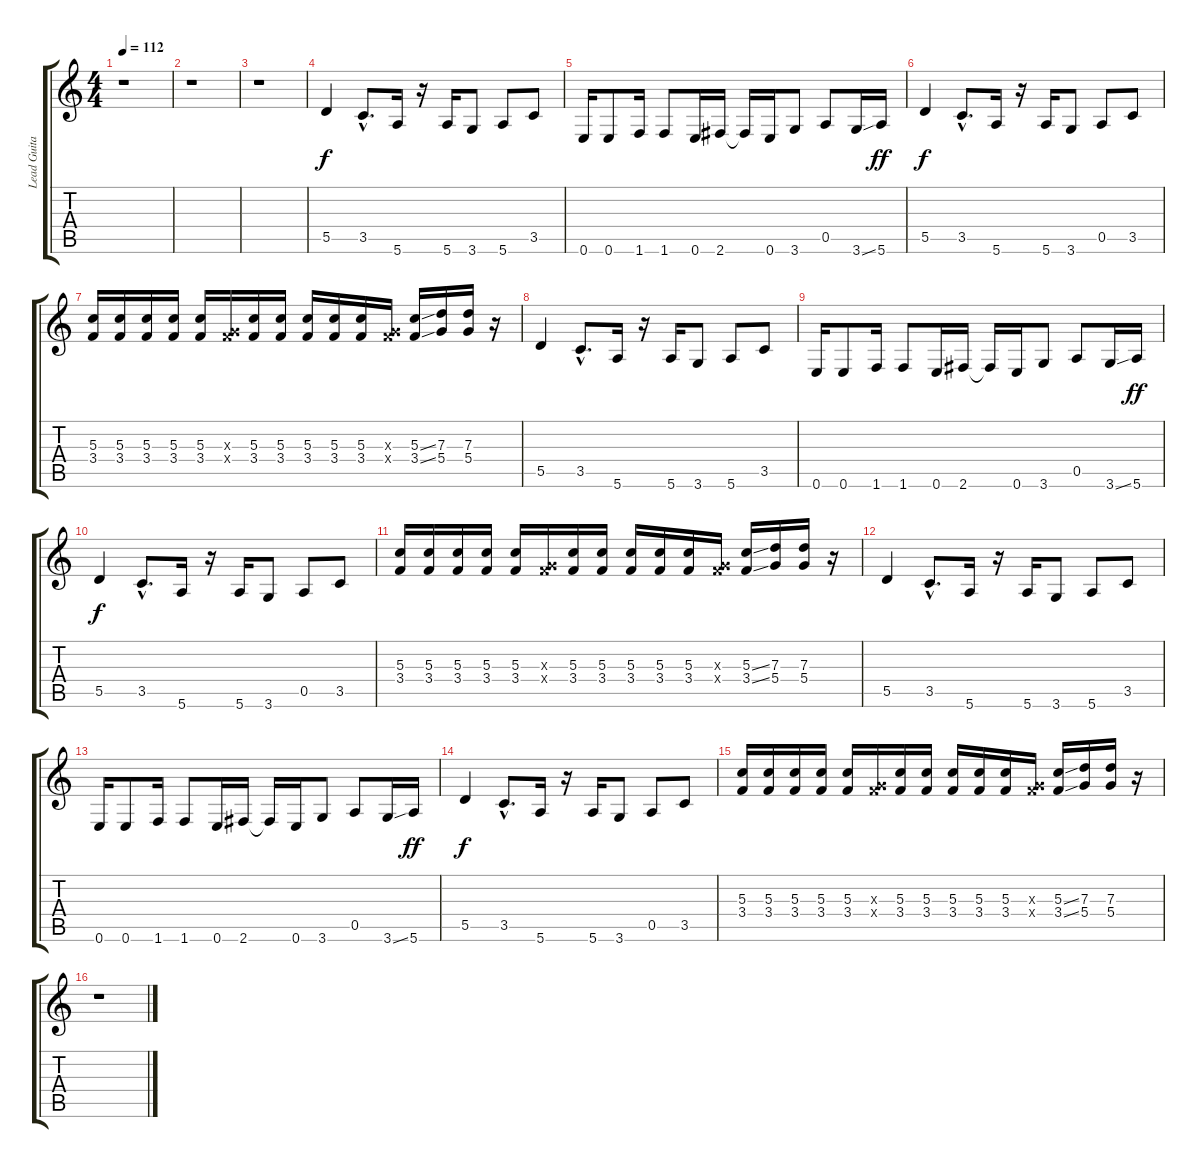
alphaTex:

\track ("Lead Guitar" "Lead Guita") {instrument overdrivenguitar}
\staff {score tabs}
\tuning (E4 B3 G3 D3 A2 E2) {hide}
\ts (4 4)
\tempo 112
\clef g2
\ks c
r.1{dy f} |
r.1 |
r.1 |
5.5.4 3.5{hac}.8{d} 5.6.16 r.16 5.6.16 3.6.8 5.6.8 3.5.8 |
0.6.16 0.6.8 1.6.16 1.6.8 0.6.16 2.6.16 2.6{t}.16 0.6.16 3.6.8 0.5.8 3.6{ss}.16 5.6.16{dy ff} |
5.5.4{dy f} 3.5{hac}.8{d} 5.6.16 r.16 5.6.16 3.6.8 0.5.8 3.5.8 |
(5.3 3.4).16 (5.3 3.4).16 (5.3 3.4).16 (5.3 3.4).16 (5.3 3.4).16 (0.3{x} 3.4{x}).16 (5.3 3.4).16 (5.3 3.4).16 (5.3 3.4).16 (5.3 3.4).16 (5.3 3.4).16 (0.3{x} 3.4{x}).16 (5.3{ss} 3.4{ss}).16 (7.3 5.4).16 (7.3 5.4).16 r.16 |
5.5.4 3.5{hac}.8{d} 5.6.16 r.16 5.6.16 3.6.8 5.6.8 3.5.8 |
0.6.16 0.6.8 1.6.16 1.6.8 0.6.16 2.6.16 2.6{t}.16 0.6.16 3.6.8 0.5.8 3.6{ss}.16 5.6.16{dy ff} |
5.5.4{dy f} 3.5{hac}.8{d} 5.6.16 r.16 5.6.16 3.6.8 0.5.8 3.5.8 |
(5.3 3.4).16 (5.3 3.4).16 (5.3 3.4).16 (5.3 3.4).16 (5.3 3.4).16 (0.3{x} 3.4{x}).16 (5.3 3.4).16 (5.3 3.4).16 (5.3 3.4).16 (5.3 3.4).16 (5.3 3.4).16 (0.3{x} 3.4{x}).16 (5.3{ss} 3.4{ss}).16 (7.3 5.4).16 (7.3 5.4).16 r.16 |
5.5.4 3.5{hac}.8{d} 5.6.16 r.16 5.6.16 3.6.8 5.6.8 3.5.8 |
0.6.16 0.6.8 1.6.16 1.6.8 0.6.16 2.6.16 2.6{t}.16 0.6.16 3.6.8 0.5.8 3.6{ss}.16 5.6.16{dy ff} |
5.5.4{dy f} 3.5{hac}.8{d} 5.6.16 r.16 5.6.16 3.6.8 0.5.8 3.5.8 |
(5.3 3.4).16 (5.3 3.4).16 (5.3 3.4).16 (5.3 3.4).16 (5.3 3.4).16 (0.3{x} 3.4{x}).16 (5.3 3.4).16 (5.3 3.4).16 (5.3 3.4).16 (5.3 3.4).16 (5.3 3.4).16 (0.3{x} 3.4{x}).16 (5.3{ss} 3.4{ss}).16 (7.3 5.4).16 (7.3 5.4).16 r.16 |
r.1
